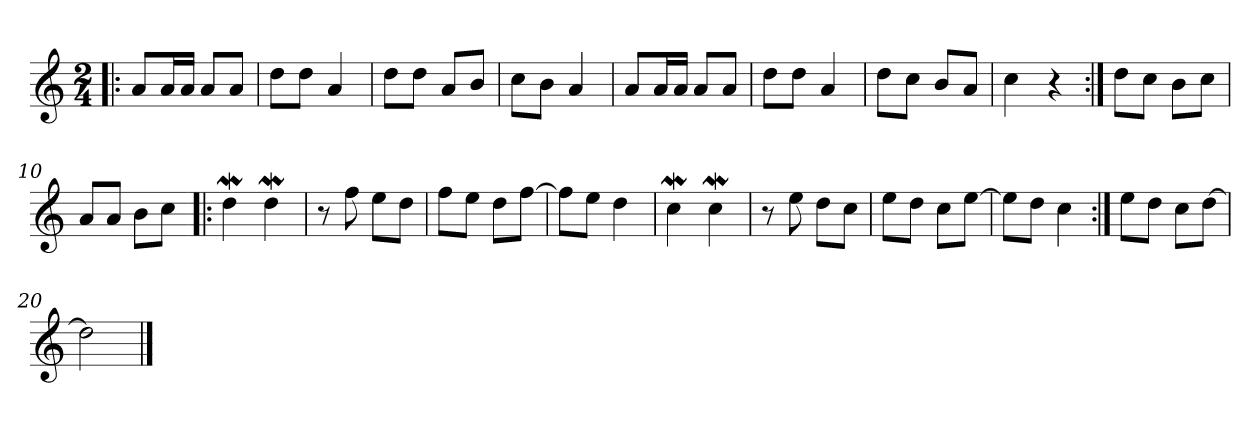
**kern
*part1
*staff1
*clefG2
*k[]
*M2/4
=1!|:
8a/L
16a/L
16a/JJ
8a/L
8a/J
=2
8dd\L
8dd\J
4a/
=3
8dd\L
8dd\J
8a/L
8b/J
=4
8cc\L
8b\J
4a/
=5
8a/L
16a/L
16a/JJ
8a/L
8a/J
=6
8dd\L
8dd\J
4a/
=7
8dd\L
8cc\J
8b/L
8a/J
=8
4cc\
4r
=9:|!
8dd\L
8cc\J
8b\L
8cc\J
=10
8a/L
8a/J
8b\L
8cc\J
!!LO:LB:g=z
=11!|:
4ddW\
4ddW\
=12
8r
8ff\
8ee\L
8dd\J
=13
8ff\L
8ee\J
8dd\L
[8ff\J
=14
8ff\L]
8ee\J
4dd\
=15
4ccw\
4ccw\
=16
8r
8ee\
8dd\L
8cc\J
=17
8ee\L
8dd\J
8cc\L
[8ee\J
=18
8ee\L]
8dd\J
4cc\
=19:|!
8ee\L
8dd\J
8cc\L
[8dd\J
=20
2dd\]
==
*-
